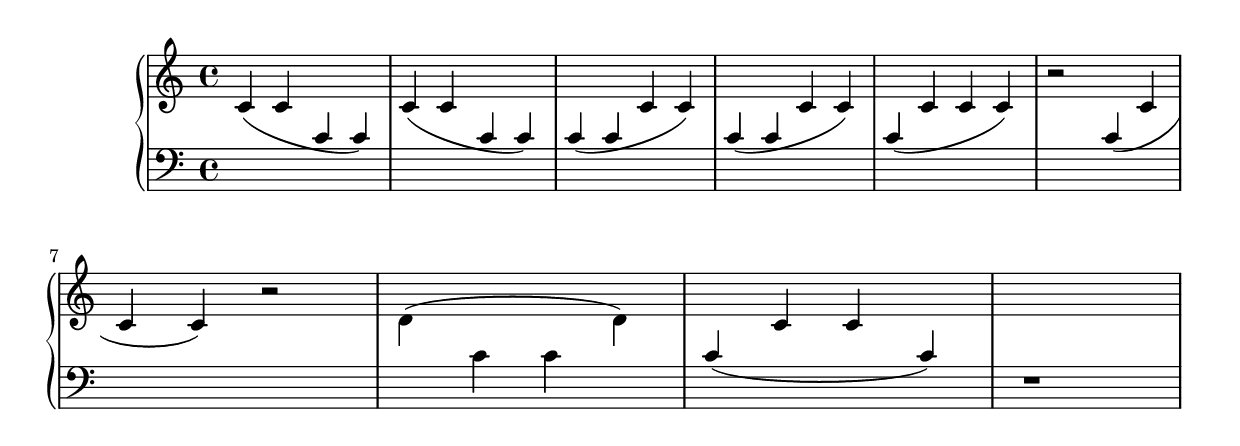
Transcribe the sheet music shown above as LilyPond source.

\score{
	\context PianoStaff <
	\context Staff=one \notes\relative c'{
		\stemUp c4( c \translator Staff=two c )c |
		\translator Staff=one
		\stemUp c4( c \translator Staff=two c )c |
		\stemUp c4( c \translator Staff=one c )c |
		\translator Staff=two
		\stemUp c4( c \translator Staff=one c )c |
		\translator Staff=two
		\stemUp c4( \translator Staff=one c c )c |
		r2
		\translator Staff=two
		\stemUp c4( \translator Staff=one c
		   \break
		c )c
		r2
%		\stemDown c4( \translator Staff=two c c \translator Staff=one )c
		\stemDown d4( \translator Staff=two c c \translator Staff=one )d
		\translator Staff=two
		\stemUp c4( \translator Staff=one c c \translator Staff=two )c
		r1
	}
	\context Staff=two \notes\relative c'{
		\clef bass;
		s1 s1 s1 s1 s1 s1 s1 s1 s1 s1
	}
	>
}

\version "1.3.96"; 
